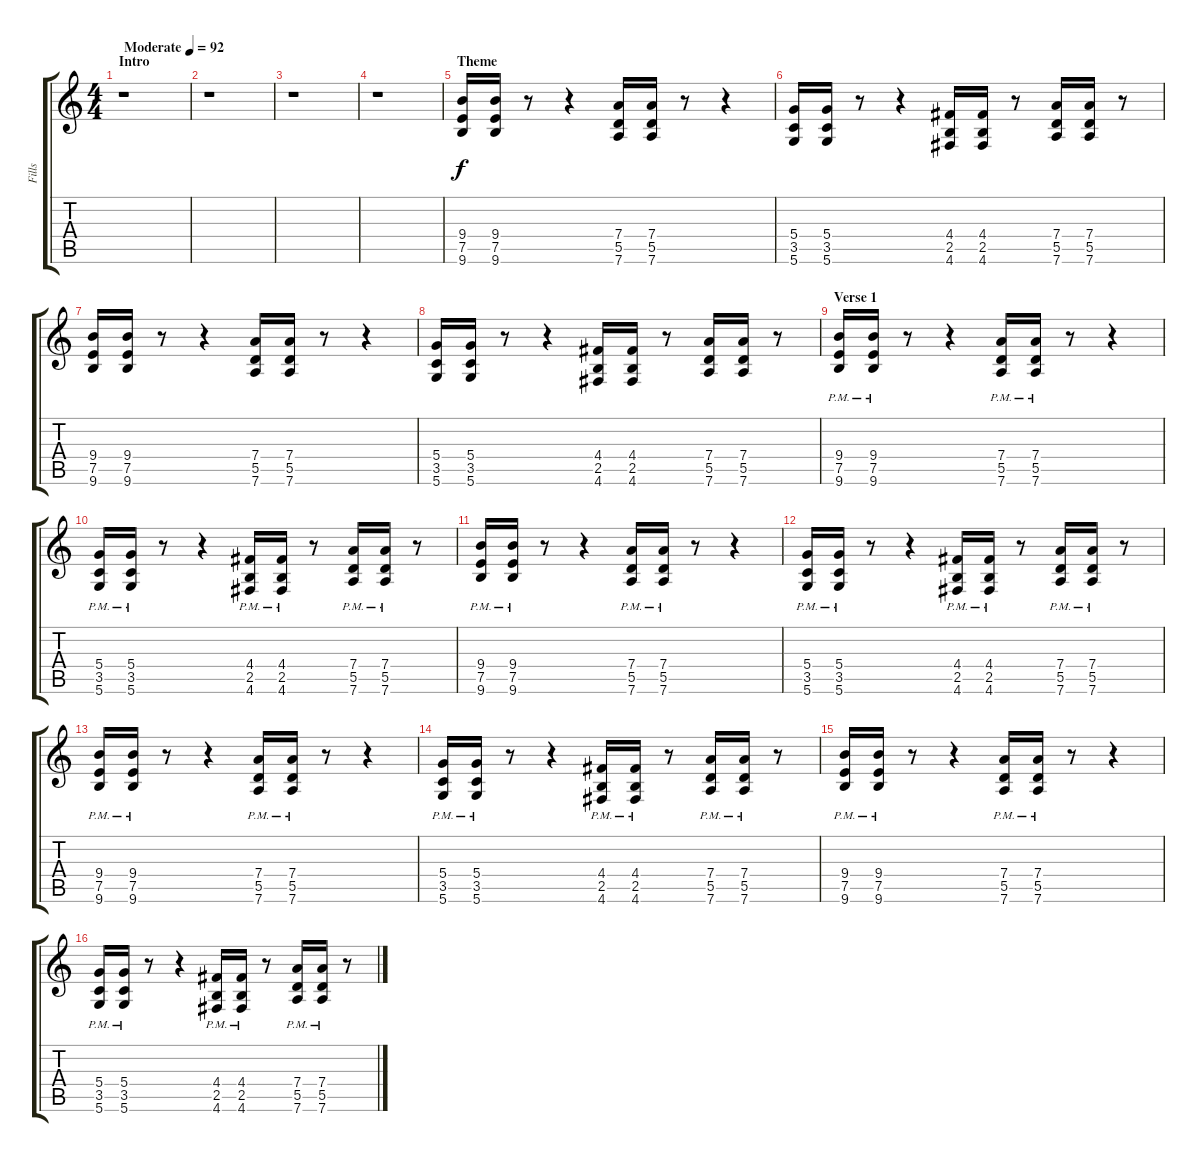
\track ("Fills" "Fills") {instrument distortionguitar}
\staff {score tabs}
\tuning (E4 B3 G3 D3 A2 D2) {hide}
\ts (4 4)
\section ("" "Intro")
\tempo (92 "Moderate")
\clef g2
\ks c
r.1{dy f instrument distortionguitar} |
r.1 |
r.1 |
r.1 |
\section ("" "Theme")
(9.4 7.5 9.6).16 (9.4 7.5 9.6).16 r.8 r.4 (7.4 5.5 7.6).16 (7.4 5.5 7.6).16 r.8 r.4 |
(5.4 3.5 5.6).16 (5.4 3.5 5.6).16 r.8 r.4 (4.4 2.5 4.6).16 (4.4 2.5 4.6).16 r.8 (7.4 5.5 7.6).16 (7.4 5.5 7.6).16 r.8 |
(9.4 7.5 9.6).16 (9.4 7.5 9.6).16 r.8 r.4 (7.4 5.5 7.6).16 (7.4 5.5 7.6).16 r.8 r.4 |
(5.4 3.5 5.6).16 (5.4 3.5 5.6).16 r.8 r.4 (4.4 2.5 4.6).16 (4.4 2.5 4.6).16 r.8 (7.4 5.5 7.6).16 (7.4 5.5 7.6).16 r.8 |
\section ("" "Verse 1")
(9.4{pm} 7.5{pm} 9.6{pm}).16 (9.4{pm} 7.5{pm} 9.6{pm}).16 r.8 r.4 (7.4{pm} 5.5{pm} 7.6{pm}).16 (7.4{pm} 5.5{pm} 7.6{pm}).16 r.8 r.4 |
(5.4{pm} 3.5{pm} 5.6{pm}).16 (5.4{pm} 3.5{pm} 5.6{pm}).16 r.8 r.4 (4.4{pm} 2.5{pm} 4.6{pm}).16 (4.4{pm} 2.5{pm} 4.6{pm}).16 r.8 (7.4{pm} 5.5{pm} 7.6{pm}).16 (7.4{pm} 5.5{pm} 7.6{pm}).16 r.8 |
(9.4{pm} 7.5{pm} 9.6{pm}).16 (9.4{pm} 7.5{pm} 9.6{pm}).16 r.8 r.4 (7.4{pm} 5.5{pm} 7.6{pm}).16 (7.4{pm} 5.5{pm} 7.6{pm}).16 r.8 r.4 |
(5.4{pm} 3.5{pm} 5.6{pm}).16 (5.4{pm} 3.5{pm} 5.6{pm}).16 r.8 r.4 (4.4{pm} 2.5{pm} 4.6{pm}).16 (4.4{pm} 2.5{pm} 4.6{pm}).16 r.8 (7.4{pm} 5.5{pm} 7.6{pm}).16 (7.4{pm} 5.5{pm} 7.6{pm}).16 r.8 |
(9.4{pm} 7.5{pm} 9.6{pm}).16 (9.4{pm} 7.5{pm} 9.6{pm}).16 r.8 r.4 (7.4{pm} 5.5{pm} 7.6{pm}).16 (7.4{pm} 5.5{pm} 7.6{pm}).16 r.8 r.4 |
(5.4{pm} 3.5{pm} 5.6{pm}).16 (5.4{pm} 3.5{pm} 5.6{pm}).16 r.8 r.4 (4.4{pm} 2.5{pm} 4.6{pm}).16 (4.4{pm} 2.5{pm} 4.6{pm}).16 r.8 (7.4{pm} 5.5{pm} 7.6{pm}).16 (7.4{pm} 5.5{pm} 7.6{pm}).16 r.8 |
(9.4{pm} 7.5{pm} 9.6{pm}).16 (9.4{pm} 7.5{pm} 9.6{pm}).16 r.8 r.4 (7.4{pm} 5.5{pm} 7.6{pm}).16 (7.4{pm} 5.5{pm} 7.6{pm}).16 r.8 r.4 |
(5.4{pm} 3.5{pm} 5.6{pm}).16 (5.4{pm} 3.5{pm} 5.6{pm}).16 r.8 r.4 (4.4{pm} 2.5{pm} 4.6{pm}).16 (4.4{pm} 2.5{pm} 4.6{pm}).16 r.8 (7.4{pm} 5.5{pm} 7.6{pm}).16 (7.4{pm} 5.5{pm} 7.6{pm}).16 r.8
